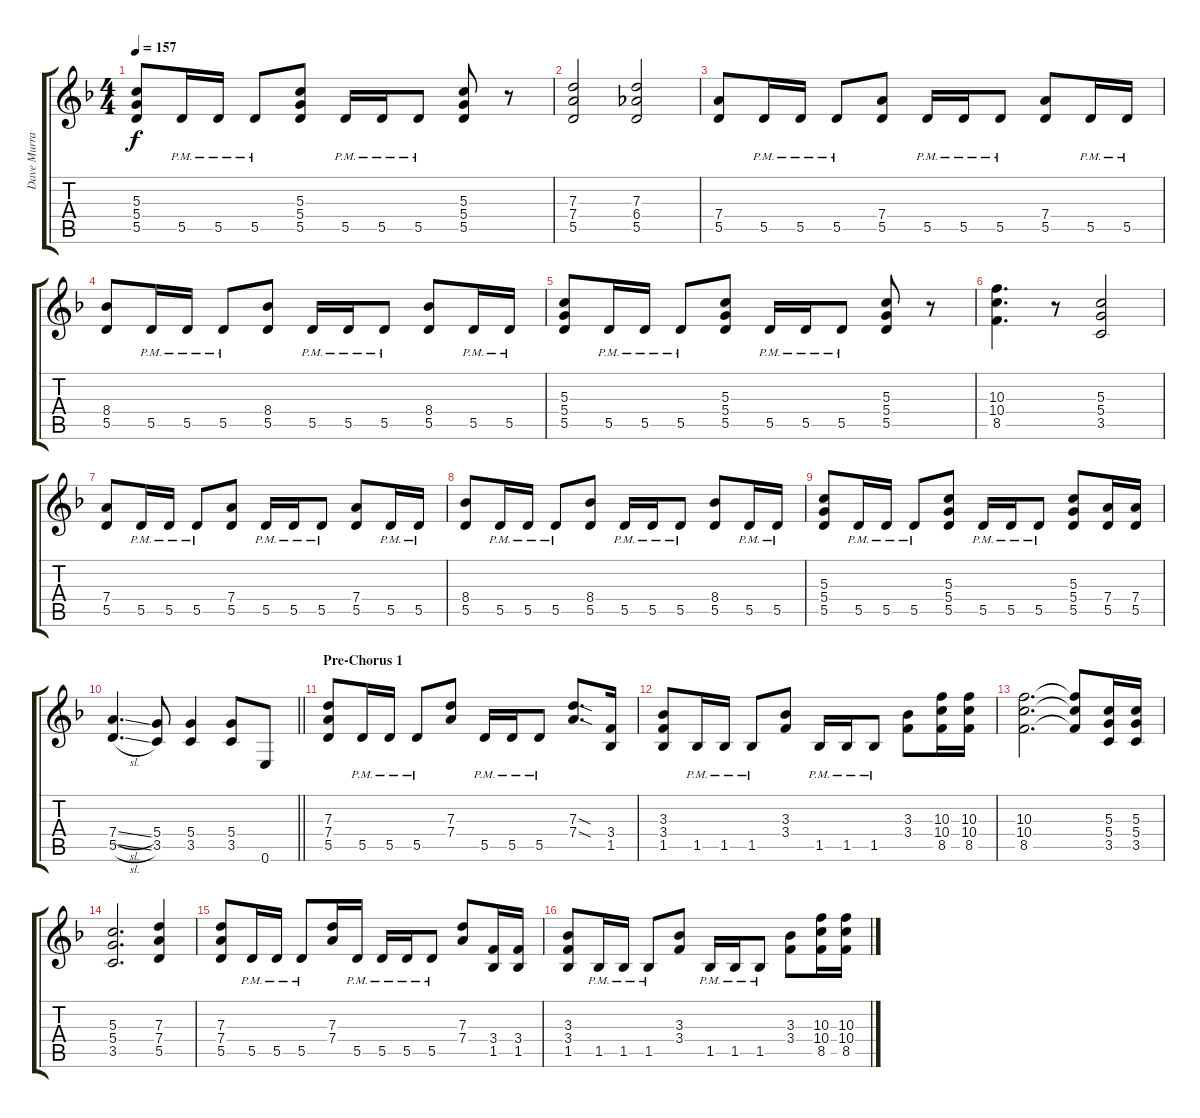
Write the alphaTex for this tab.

\track ("Dave Murray" "Dave Murra") {instrument overdrivenguitar}
\staff {score tabs}
\tuning (E4 B3 G3 D3 A2 E2) {hide}
\ts (4 4)
\tempo 157
\clef g2
\ks f
(5.3 5.4 5.5).8{dy f} 5.5{pm}.16 5.5{pm}.16 5.5{pm}.8 (5.3 5.4 5.5).8 5.5{pm}.16 5.5{pm}.16 5.5{pm}.8 (5.3 5.4 5.5).8 r.8 |
(7.3 7.4 5.5).2 (7.3 6.4 5.5).2 |
(7.4 5.5).8 5.5{pm}.16 5.5{pm}.16 5.5{pm}.8 (7.4 5.5).8 5.5{pm}.16 5.5{pm}.16 5.5{pm}.8 (7.4 5.5).8 5.5{pm}.16 5.5{pm}.16 |
(8.4 5.5).8 5.5{pm}.16 5.5{pm}.16 5.5{pm}.8 (8.4 5.5).8 5.5{pm}.16 5.5{pm}.16 5.5{pm}.8 (8.4 5.5).8 5.5{pm}.16 5.5{pm}.16 |
(5.3 5.4 5.5).8 5.5{pm}.16 5.5{pm}.16 5.5{pm}.8 (5.3 5.4 5.5).8 5.5{pm}.16 5.5{pm}.16 5.5{pm}.8 (5.3 5.4 5.5).8 r.8 |
(10.3 10.4 8.5).4{d} r.8 (5.3 5.4 3.5).2 |
(7.4 5.5).8 5.5{pm}.16 5.5{pm}.16 5.5{pm}.8 (7.4 5.5).8 5.5{pm}.16 5.5{pm}.16 5.5{pm}.8 (7.4 5.5).8 5.5{pm}.16 5.5{pm}.16 |
(8.4 5.5).8 5.5{pm}.16 5.5{pm}.16 5.5{pm}.8 (8.4 5.5).8 5.5{pm}.16 5.5{pm}.16 5.5{pm}.8 (8.4 5.5).8 5.5{pm}.16 5.5{pm}.16 |
(5.3 5.4 5.5).8 5.5{pm}.16 5.5{pm}.16 5.5{pm}.8 (5.3 5.4 5.5).8 5.5{pm}.16 5.5{pm}.16 5.5{pm}.8 (5.3 5.4 5.5).8 (7.4 5.5).16 (7.4 5.5).16 |
\barLineRight lightlight
(7.4{sl} 5.5{sl}).4{d} (5.4 3.5).8 (5.4 3.5).4 (5.4 3.5).8 0.6.8 |
\section ("" "Pre-Chorus 1")
(7.3 7.4 5.5).8 5.5{pm}.16 5.5{pm}.16 5.5{pm}.8 (7.3 7.4).8 5.5{pm}.16 5.5{pm}.16 5.5{pm}.8 (7.3{sod} 7.4{sod}).8{d} (3.4 1.5).16 |
(3.3 3.4 1.5).8 1.5{pm}.16 1.5{pm}.16 1.5{pm}.8 (3.3 3.4).8 1.5{pm}.16 1.5{pm}.16 1.5{pm}.8 (3.3 3.4).8 (10.3 10.4 8.5).16 (10.3 10.4 8.5).16 |
(10.3 10.4 8.5).2{d} (10.3{t} 10.4{t} 8.5{t}).8 (5.3 5.4 3.5).16 (5.3 5.4 3.5).16 |
(5.3 5.4 3.5).2{d} (7.3 7.4 5.5).4 |
(7.3 7.4 5.5).8 5.5{pm}.16 5.5{pm}.16 5.5{pm}.8 (7.3 7.4).16 5.5{pm}.16 5.5{pm}.16 5.5{pm}.16 5.5{pm}.8 (7.3 7.4).8 (3.4 1.5).16 (3.4 1.5).16 |
(3.3 3.4 1.5).8 1.5{pm}.16 1.5{pm}.16 1.5{pm}.8 (3.3 3.4).8 1.5{pm}.16 1.5{pm}.16 1.5{pm}.8 (3.3 3.4).8 (10.3 10.4 8.5).16 (10.3 10.4 8.5).16
